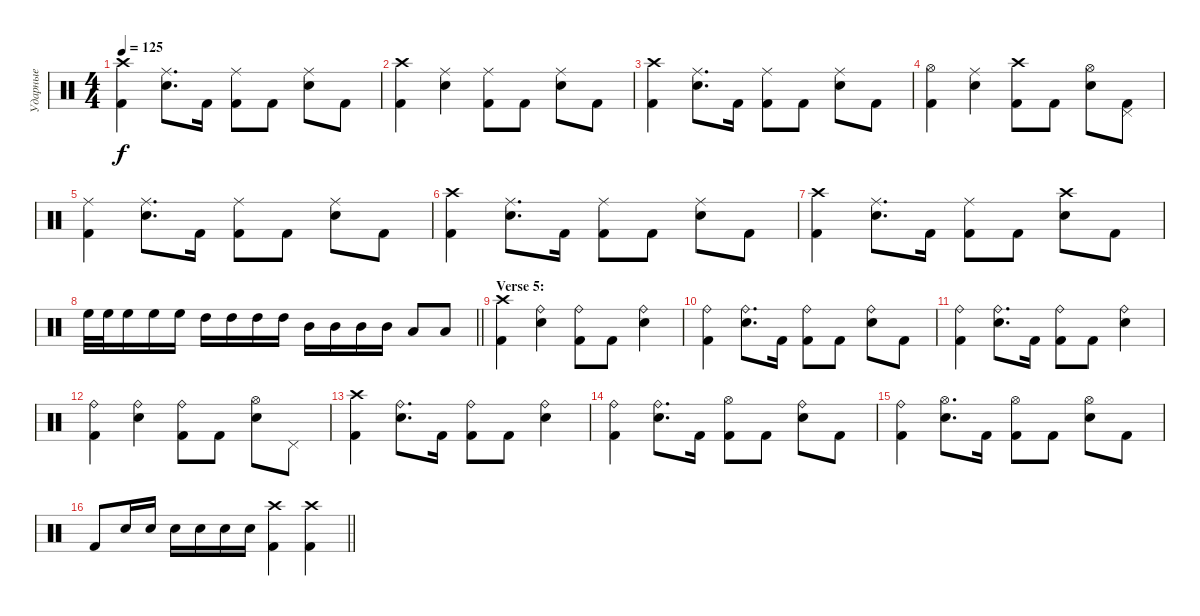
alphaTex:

\track ("Ударные" "Ударные") {instrument percussion}
\staff {score}
\articulation defaults
\ts (4 4)
\tempo 125
\clef neutral
\ks c
("Crash high (hit)" "Kick (hit) 2").4{dy f} ("Ride (middle)" "Electric Snare (hit)").8{d} "Kick (hit) 2".16 ("Ride (middle)" "Kick (hit) 2").8 "Kick (hit) 2".8 ("Ride (middle)" "Electric Snare (hit)").8 "Kick (hit) 2".8 |
("Crash high (hit)" "Kick (hit) 2").4 ("Ride (middle)" "Electric Snare (hit)").4 ("Ride (middle)" "Kick (hit) 2").8 "Kick (hit) 2".8 ("Ride (middle)" "Electric Snare (hit)").8 "Kick (hit) 2".8 |
("Crash high (hit)" "Kick (hit) 2").4 ("Ride (middle)" "Electric Snare (hit)").8{d} "Kick (hit) 2".16 ("Ride (middle)" "Kick (hit) 2").8 "Kick (hit) 2".8 ("Ride (middle)" "Electric Snare (hit)").8 "Kick (hit) 2".8 |
("Hi-Hat (open)" "Kick (hit) 2").4 ("Ride (middle)" "Electric Snare (hit)").4 ("Crash high (hit)" "Kick (hit) 2").8 "Kick (hit) 2".8 ("Hi-Hat (open)" "Electric Snare (hit)").8 ("Pedal Hi-Hat (hit)" "Kick (hit) 2").8 |
("Ride (middle)" "Kick (hit) 2").4 ("Ride (middle)" "Electric Snare (hit)").8{d} "Kick (hit) 2".16 ("Ride (middle)" "Kick (hit) 2").8 "Kick (hit) 2".8 ("Ride (middle)" "Electric Snare (hit)").8 "Kick (hit) 2".8 |
("Crash high (hit)" "Kick (hit) 2").4 ("Ride (middle)" "Electric Snare (hit)").8{d} "Kick (hit) 2".16 ("Ride (middle)" "Kick (hit) 2").8 "Kick (hit) 2".8 ("Ride (middle)" "Electric Snare (hit)").8 "Kick (hit) 2".8 |
("Crash high (hit)" "Kick (hit) 2").4 ("Ride (middle)" "Electric Snare (hit)").8{d} "Kick (hit) 2".16 ("Ride (middle)" "Kick (hit) 2").8 "Kick (hit) 2".8 ("Crash high (hit)" "Electric Snare (hit)").8 "Kick (hit) 2".8 |
\barLineRight lightlight "High Floor Tom (hit)".32 "High Floor Tom (hit)".32 "High Floor Tom (hit)".16 "High Floor Tom (hit)".16 "High Floor Tom (hit)".16 "High Tom (hit)".16 "High Tom (hit)".16 "High Tom (hit)".16 "High Tom (hit)".16 "Mid Tom (hit)".16 "Mid Tom (hit)".16 "Mid Tom (hit)".16 "Mid Tom (hit)".16 "Low Tom (hit)".8 "Low Tom (hit)".8
|
\section ("" "Verse 5:")
("Crash high (hit)" "Kick (hit) 2").4 ("Ride (bell)" "Electric Snare (hit)").4 ("Ride (bell)" "Kick (hit) 2").8 "Kick (hit) 2".8 ("Ride (bell)" "Electric Snare (hit)").4 |
("Ride (bell)" "Kick (hit) 2").4 ("Ride (bell)" "Electric Snare (hit)").8{d} "Kick (hit) 2".16 ("Ride (bell)" "Kick (hit) 2").8 "Kick (hit) 2".8 ("Ride (bell)" "Electric Snare (hit)").8 "Kick (hit) 2".8 |
("Ride (bell)" "Kick (hit) 2").4 ("Ride (bell)" "Electric Snare (hit)").8{d} "Kick (hit) 2".16 ("Ride (bell)" "Kick (hit) 2").8 "Kick (hit) 2".8 ("Ride (bell)" "Electric Snare (hit)").4 |
("Ride (bell)" "Kick (hit) 2").4 ("Ride (bell)" "Electric Snare (hit)").4 ("Ride (bell)" "Kick (hit) 2").8 "Kick (hit) 2".8 ("Hi-Hat (open)" "Electric Snare (hit)").8 "Pedal Hi-Hat (hit)".8 |
("Crash high (hit)" "Kick (hit) 2").4 ("Ride (bell)" "Electric Snare (hit)").8{d} "Kick (hit) 2".16 ("Ride (bell)" "Kick (hit) 2").8 "Kick (hit) 2".8 ("Ride (bell)" "Electric Snare (hit)").4 |
("Ride (bell)" "Kick (hit) 2").4 ("Ride (bell)" "Electric Snare (hit)").8{d} "Kick (hit) 2".16 ("Hi-Hat (open)" "Kick (hit) 2").8 "Kick (hit) 2".8 ("Ride (bell)" "Electric Snare (hit)").8 "Kick (hit) 2".8 |
("Ride (bell)" "Kick (hit) 2").4 ("Hi-Hat (open)" "Electric Snare (hit)").8{d} "Kick (hit) 2".16 ("Hi-Hat (open)" "Kick (hit) 2").8 "Kick (hit) 2".8 ("Hi-Hat (open)" "Electric Snare (hit)").8 "Kick (hit) 2".8 |
\barLineRight lightlight "Kick (hit) 2".8 "Electric Snare (hit)".16 "Electric Snare (hit)".16 "Electric Snare (hit)".16 "Electric Snare (hit)".16 "Electric Snare (hit)".16 "Electric Snare (hit)".16
("Crash high (hit)" "Kick (hit) 2").4 ("Crash high (hit)" "Kick (hit) 2").4
